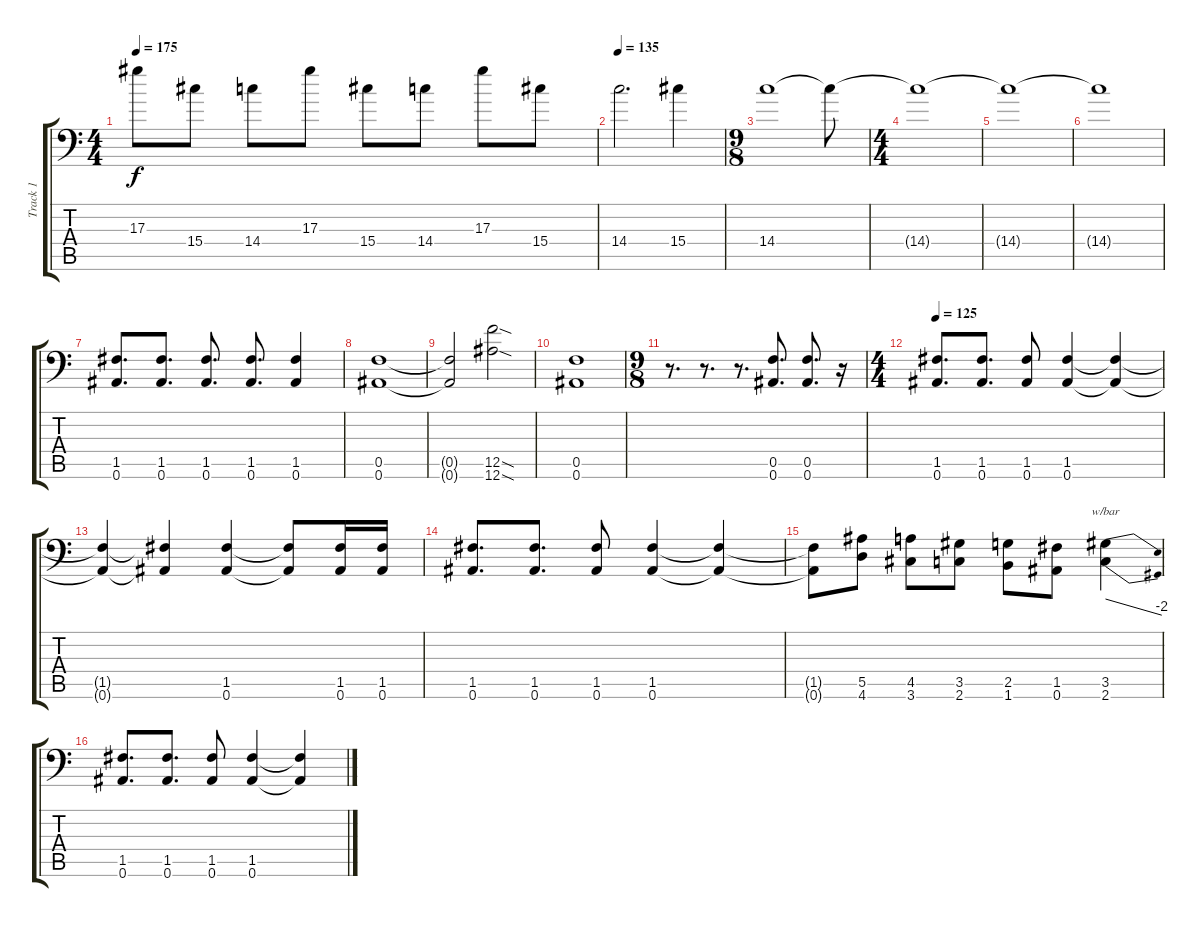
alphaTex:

\track ("Track 1" "Track 1") {instrument overdrivenguitar}
\staff {score tabs}
\tuning (C4 G3 Eb3 Bb2 F2 Bb1) {hide}
\ts (4 4)
\tempo 175
\clef f4
\ks c
17.3.8{dy f} 15.4.8 14.4.8 17.3.8 15.4.8 14.4.8 17.3.8 15.4.8 |
\tempo 135
14.4.2{d} 15.4.4 |
\ts (9 8)
14.4.1 14.4{t}.8 |
\ts (4 4)
14.4{t}.1 |
14.4{t}.1 |
14.4{t}.1 |
(1.5 0.6).8{d} (1.5 0.6).8{d} (1.5 0.6).8{d} (1.5 0.6).8{d} (1.5 0.6).4 |
(0.5 0.6).1 |
(0.5{t} 0.6{t}).2 (12.5{sod} 12.6{sod}).2 |
(0.5 0.6).1 |
\ts (9 8)
r.8{d} r.8{d} r.8{d} (0.5 0.6).8{d} (0.5 0.6).8{d} r.16 |
\ts (4 4)
\tempo 125
(1.5 0.6).8{d} (1.5 0.6).8{d} (1.5 0.6).8 (1.5 0.6).4 (1.5{t} 0.6{t}).4 |
(1.5{t} 0.6{t}).4 (1.5{t} 0.6{t}).4 (1.5 0.6).4 (1.5{t} 0.6{t}).8 (1.5 0.6).16 (1.5 0.6).16 |
(1.5 0.6).8{d} (1.5 0.6).8{d} (1.5 0.6).8 (1.5 0.6).4 (1.5{t} 0.6{t}).4 |
(1.5{t} 0.6{t}).8 (5.5 4.6).8 (4.5 3.6).8 (3.5 2.6).8 (2.5 1.6).8 (1.5 0.6).8 (3.5 2.6).4{tbe (dive default 0 0 60 -8)} |
(1.5 0.6).8{d} (1.5 0.6).8{d} (1.5 0.6).8 (1.5 0.6).4 (1.5{t} 0.6{t}).4
